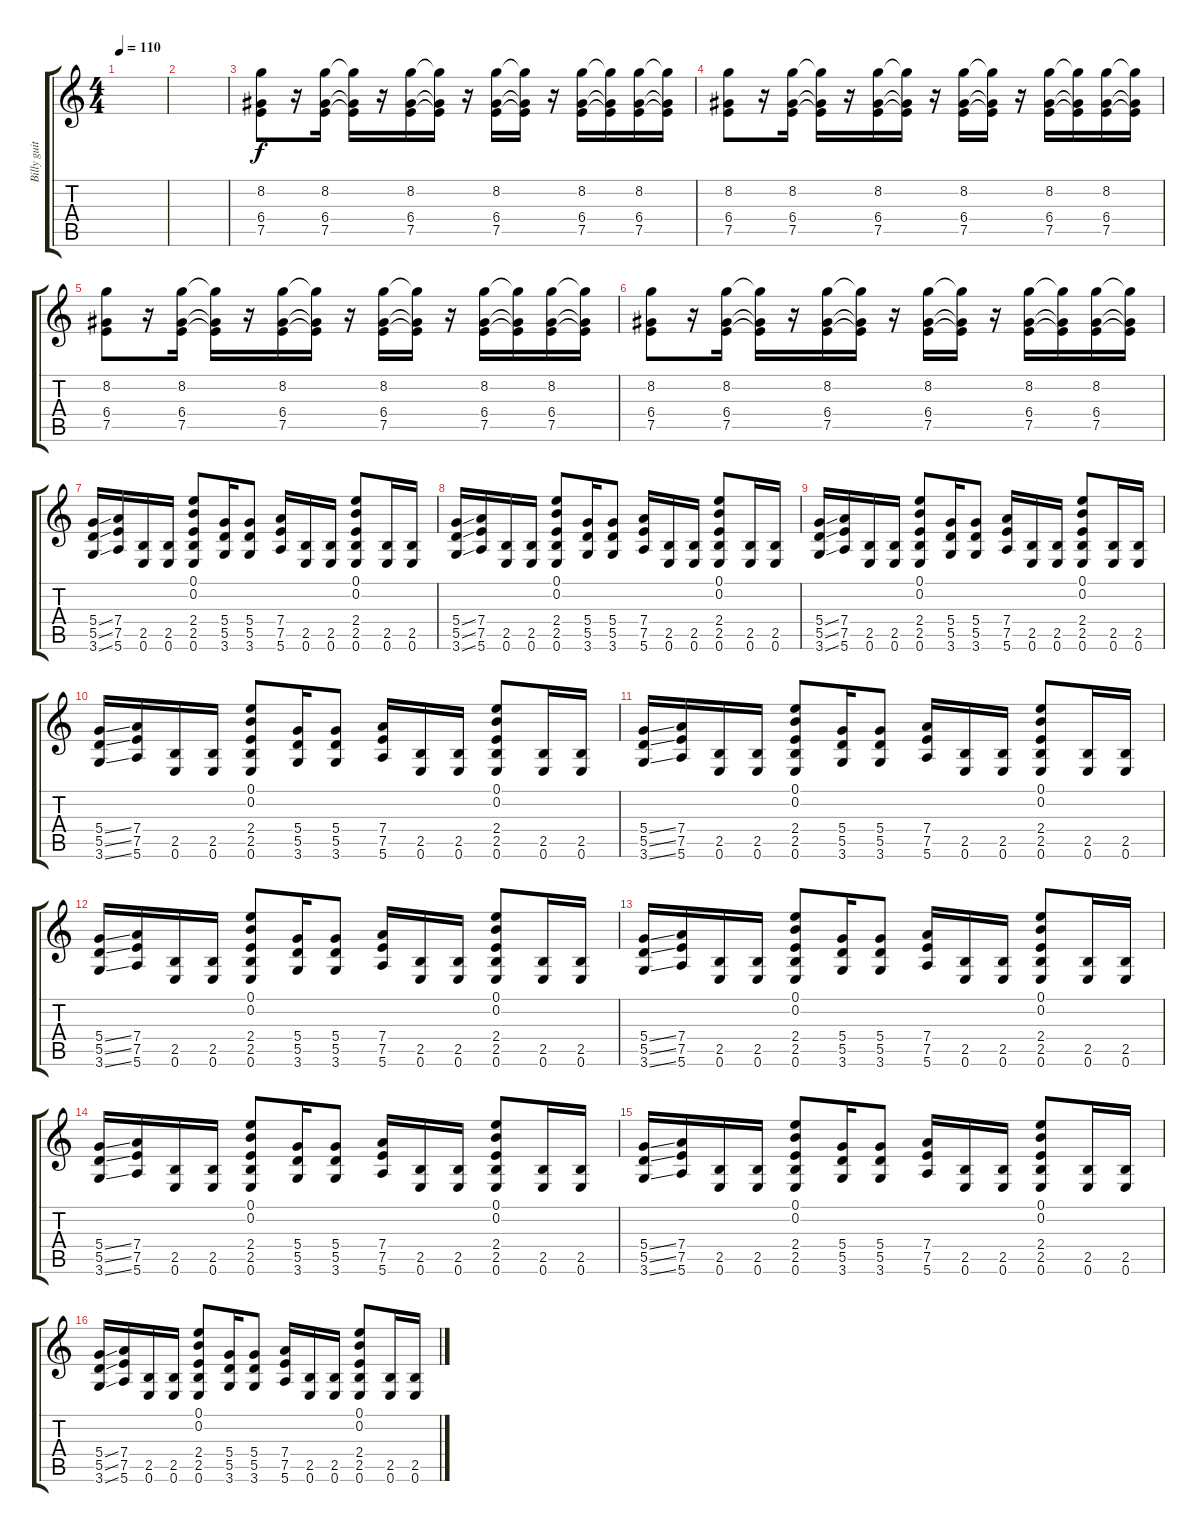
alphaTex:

\track ("Billy guitar" "Billy guit") {instrument distortionguitar}
\staff {score tabs}
\tuning (E4 B3 G3 D3 A2 E2) {hide}
\ts (4 4)
\tempo 110
\clef g2
\ks c
|
|
(8.2 6.4 7.5).8 r.16 (8.2 6.4 7.5).16 (8.2{t} 6.4{t} 7.5{t}).16 r.16 (8.2 6.4 7.5).16 (8.2{t} 6.4{t} 7.5{t}).16 r.16 (8.2 6.4 7.5).16 (8.2{t} 6.4{t} 7.5{t}).16 r.16 (8.2 6.4 7.5).16 (8.2{t} 6.4{t} 7.5{t}).16 (8.2 6.4 7.5).16 (8.2{t} 6.4{t} 7.5{t}).16 |
(8.2 6.4 7.5).8 r.16 (8.2 6.4 7.5).16 (8.2{t} 6.4{t} 7.5{t}).16 r.16 (8.2 6.4 7.5).16 (8.2{t} 6.4{t} 7.5{t}).16 r.16 (8.2 6.4 7.5).16 (8.2{t} 6.4{t} 7.5{t}).16 r.16 (8.2 6.4 7.5).16 (8.2{t} 6.4{t} 7.5{t}).16 (8.2 6.4 7.5).16 (8.2{t} 6.4{t} 7.5{t}).16 |
(8.2 6.4 7.5).8 r.16 (8.2 6.4 7.5).16 (8.2{t} 6.4{t} 7.5{t}).16 r.16 (8.2 6.4 7.5).16 (8.2{t} 6.4{t} 7.5{t}).16 r.16 (8.2 6.4 7.5).16 (8.2{t} 6.4{t} 7.5{t}).16 r.16 (8.2 6.4 7.5).16 (8.2{t} 6.4{t} 7.5{t}).16 (8.2 6.4 7.5).16 (8.2{t} 6.4{t} 7.5{t}).16 |
(8.2 6.4 7.5).8 r.16 (8.2 6.4 7.5).16 (8.2{t} 6.4{t} 7.5{t}).16 r.16 (8.2 6.4 7.5).16 (8.2{t} 6.4{t} 7.5{t}).16 r.16 (8.2 6.4 7.5).16 (8.2{t} 6.4{t} 7.5{t}).16 r.16 (8.2 6.4 7.5).16 (8.2{t} 6.4{t} 7.5{t}).16 (8.2 6.4 7.5).16 (8.2{t} 6.4{t} 7.5{t}).16 |
(5.4{ss} 5.5{ss} 3.6{ss}).16 (7.4 7.5 5.6).16 (2.5 0.6).16 (2.5 0.6).16 (0.1 0.2 2.4 2.5 0.6).8 (5.4 5.5 3.6).16 (5.4 5.5 3.6).8 (7.4 7.5 5.6).16 (2.5 0.6).16 (2.5 0.6).16 (0.1 0.2 2.4 2.5 0.6).8 (2.5 0.6).16 (2.5 0.6).16 |
(5.4{ss} 5.5{ss} 3.6{ss}).16 (7.4 7.5 5.6).16 (2.5 0.6).16 (2.5 0.6).16 (0.1 0.2 2.4 2.5 0.6).8 (5.4 5.5 3.6).16 (5.4 5.5 3.6).8 (7.4 7.5 5.6).16 (2.5 0.6).16 (2.5 0.6).16 (0.1 0.2 2.4 2.5 0.6).8 (2.5 0.6).16 (2.5 0.6).16 |
(5.4{ss} 5.5{ss} 3.6{ss}).16 (7.4 7.5 5.6).16 (2.5 0.6).16 (2.5 0.6).16 (0.1 0.2 2.4 2.5 0.6).8 (5.4 5.5 3.6).16 (5.4 5.5 3.6).8 (7.4 7.5 5.6).16 (2.5 0.6).16 (2.5 0.6).16 (0.1 0.2 2.4 2.5 0.6).8 (2.5 0.6).16 (2.5 0.6).16 |
(5.4{ss} 5.5{ss} 3.6{ss}).16 (7.4 7.5 5.6).16 (2.5 0.6).16 (2.5 0.6).16 (0.1 0.2 2.4 2.5 0.6).8 (5.4 5.5 3.6).16 (5.4 5.5 3.6).8 (7.4 7.5 5.6).16 (2.5 0.6).16 (2.5 0.6).16 (0.1 0.2 2.4 2.5 0.6).8 (2.5 0.6).16 (2.5 0.6).16 |
(5.4{ss} 5.5{ss} 3.6{ss}).16 (7.4 7.5 5.6).16 (2.5 0.6).16 (2.5 0.6).16 (0.1 0.2 2.4 2.5 0.6).8 (5.4 5.5 3.6).16 (5.4 5.5 3.6).8 (7.4 7.5 5.6).16 (2.5 0.6).16 (2.5 0.6).16 (0.1 0.2 2.4 2.5 0.6).8 (2.5 0.6).16 (2.5 0.6).16 |
(5.4{ss} 5.5{ss} 3.6{ss}).16 (7.4 7.5 5.6).16 (2.5 0.6).16 (2.5 0.6).16 (0.1 0.2 2.4 2.5 0.6).8 (5.4 5.5 3.6).16 (5.4 5.5 3.6).8 (7.4 7.5 5.6).16 (2.5 0.6).16 (2.5 0.6).16 (0.1 0.2 2.4 2.5 0.6).8 (2.5 0.6).16 (2.5 0.6).16 |
(5.4{ss} 5.5{ss} 3.6{ss}).16 (7.4 7.5 5.6).16 (2.5 0.6).16 (2.5 0.6).16 (0.1 0.2 2.4 2.5 0.6).8 (5.4 5.5 3.6).16 (5.4 5.5 3.6).8 (7.4 7.5 5.6).16 (2.5 0.6).16 (2.5 0.6).16 (0.1 0.2 2.4 2.5 0.6).8 (2.5 0.6).16 (2.5 0.6).16 |
(5.4{ss} 5.5{ss} 3.6{ss}).16 (7.4 7.5 5.6).16 (2.5 0.6).16 (2.5 0.6).16 (0.1 0.2 2.4 2.5 0.6).8 (5.4 5.5 3.6).16 (5.4 5.5 3.6).8 (7.4 7.5 5.6).16 (2.5 0.6).16 (2.5 0.6).16 (0.1 0.2 2.4 2.5 0.6).8 (2.5 0.6).16 (2.5 0.6).16 |
(5.4{ss} 5.5{ss} 3.6{ss}).16 (7.4 7.5 5.6).16 (2.5 0.6).16 (2.5 0.6).16 (0.1 0.2 2.4 2.5 0.6).8 (5.4 5.5 3.6).16 (5.4 5.5 3.6).8 (7.4 7.5 5.6).16 (2.5 0.6).16 (2.5 0.6).16 (0.1 0.2 2.4 2.5 0.6).8 (2.5 0.6).16 (2.5 0.6).16 |
(5.4{ss} 5.5{ss} 3.6{ss}).16 (7.4 7.5 5.6).16 (2.5 0.6).16 (2.5 0.6).16 (0.1 0.2 2.4 2.5 0.6).8 (5.4 5.5 3.6).16 (5.4 5.5 3.6).8 (7.4 7.5 5.6).16 (2.5 0.6).16 (2.5 0.6).16 (0.1 0.2 2.4 2.5 0.6).8 (2.5 0.6).16 (2.5 0.6).16
